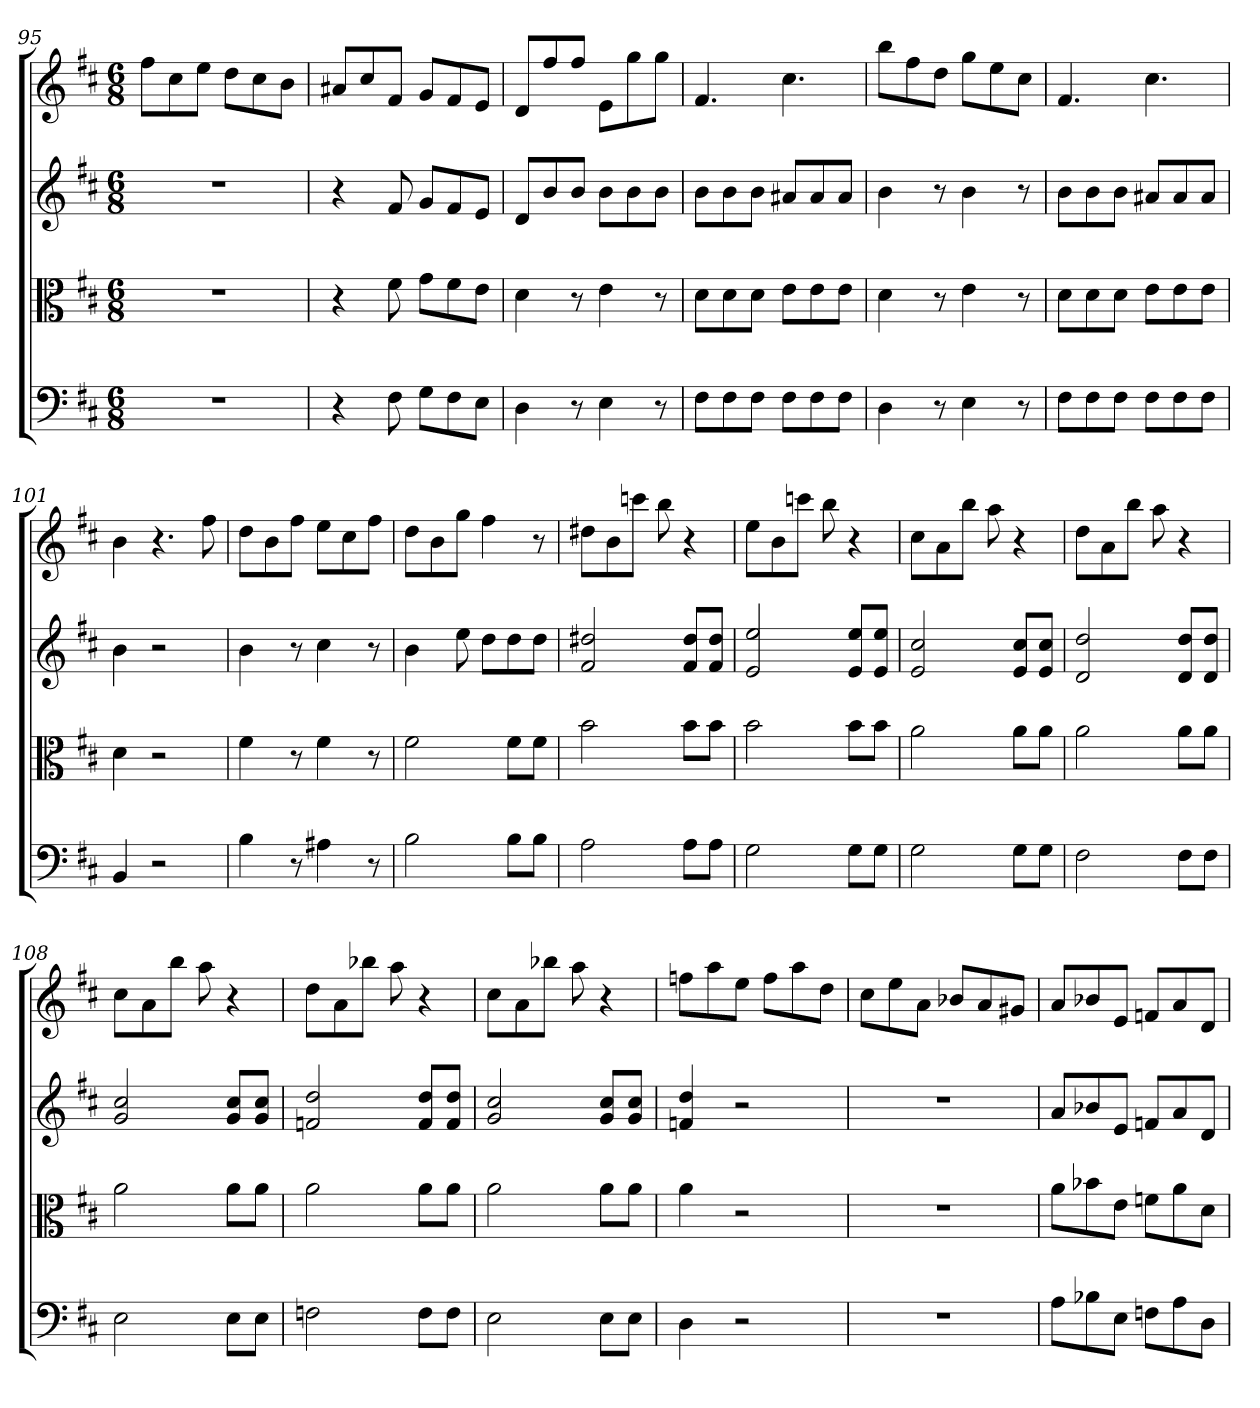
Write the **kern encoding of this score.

**kern	**kern	**kern	**kern
*part4	*part3	*part2	*part1
*staff4	*staff3	*staff2	*staff1
*clefF4	*clefC3	*	*
*k[f#c#]	*k[f#c#]	*k[f#c#]	*k[f#c#]
*D:	*D:	*D:	*D:
*M6/8	*M6/8	*M6/8	*M6/8
=95	=95	=95	=95
2.r	2.r	2.r	8ff#L
.	.	.	8cc#
.	.	.	8eeJ
.	.	.	8ddL
.	.	.	8cc#
.	.	.	8bJ
=96	=96	=96	=96
4r	4r	4r	8a#XL
.	.	.	8cc#
8F#	8f#	8f#	8f#J
8G\L	8g\L	8gL	8gL
8F#\	8f#\	8f#	8f#
8E\J	8e\J	8eJ	8eJ
=97	=97	=97	=97
4D	4d	8dL	8dL
.	.	8b	8ff#
8r	8r	8bJ	8ff#J
4E	4e	8bL	8eL
.	.	8b	8gg
8r	8r	8bJ	8ggJ
=98	=98	=98	=98
8F#\L	8d\L	8bL	4.f#
8F#\	8d\	8b	.
8F#\J	8d\J	8bJ	.
8F#\L	8e\L	8a#XL	4.cc#
8F#\	8e\	8a#	.
8F#\J	8e\J	8a#J	.
=99	=99	=99	=99
4D	4d	4b	8bbL
.	.	.	8ff#
8r	8r	8r	8ddJ
4E	4e	4b	8ggL
.	.	.	8ee
8r	8r	8r	8cc#J
=100	=100	=100	=100
8F#\L	8d\L	8bL	4.f#
8F#\	8d\	8b	.
8F#\J	8d\J	8bJ	.
8F#\L	8e\L	8a#XL	4.cc#
8F#\	8e\	8a#	.
8F#\J	8e\J	8a#J	.
=101	=101	=101	=101
4BB	4d	4b	4b
2r	2r	2r	4.r
.	.	.	8ff#
=102	=102	=102	=102
4B	4f#	4b	8ddL
.	.	.	8b
8r	8r	8r	8ff#J
4A#X	4f#	4cc#	8eeL
.	.	.	8cc#
8r	8r	8r	8ff#J
=103	=103	=103	=103
2B	2f#	4b	8ddL
.	.	.	8b
.	.	8ee	8ggJ
.	.	8ddL	4ff#
8B\L	8f#\L	8dd	.
8B\J	8f#\J	8ddJ	8r
=104	=104	=104	=104
2A	2b	2f# 2dd#X	8dd#XL
.	.	.	8b
.	.	.	8cccnJ
.	.	.	8bb
8A\L	8b\L	8f# 8dd#L	4r
8A\J	8b\J	8f# 8dd#J	.
=105	=105	=105	=105
2G	2b	2e 2ee	8eeL
.	.	.	8b
.	.	.	8cccnJ
.	.	.	8bb
8G\L	8b\L	8e 8eeL	4r
8G\J	8b\J	8e 8eeJ	.
=106	=106	=106	=106
2G	2a	2e 2cc#	8cc#L
.	.	.	8a
.	.	.	8bbJ
.	.	.	8aa
8G\L	8a\L	8e 8cc#L	4r
8G\J	8a\J	8e 8cc#J	.
=107	=107	=107	=107
2F#	2a	2d 2dd	8ddL
.	.	.	8a
.	.	.	8bbJ
.	.	.	8aa
8F#\L	8a\L	8d 8ddL	4r
8F#\J	8a\J	8d 8ddJ	.
=108	=108	=108	=108
2E	2a	2g 2cc#	8cc#L
.	.	.	8a
.	.	.	8bbJ
.	.	.	8aa
8E\L	8a\L	8g 8cc#L	4r
8E\J	8a\J	8g 8cc#J	.
=109	=109	=109	=109
2Fn	2a	2fn 2dd	8ddL
.	.	.	8a
.	.	.	8bb-XJ
.	.	.	8aa
8F\L	8a\L	8f 8ddL	4r
8F\J	8a\J	8f 8ddJ	.
=110	=110	=110	=110
2E	2a	2g 2cc#	8cc#L
.	.	.	8a
.	.	.	8bb-XJ
.	.	.	8aa
8E\L	8a\L	8g 8cc#L	4r
8E\J	8a\J	8g 8cc#J	.
=111	=111	=111	=111
4D	4a	4fn 4dd	8ffnL
.	.	.	8aa
2r	2r	2r	8eeJ
.	.	.	8ffL
.	.	.	8aa
.	.	.	8ddJ
=112	=112	=112	=112
2.r	2.r	2.r	8cc#L
.	.	.	8ee
.	.	.	8aJ
.	.	.	8b-XL
.	.	.	8a
.	.	.	8g#XJ
=113	=113	=113	=113
8A\L	8a\L	8aL	8aL
8B-X\	8b-X\	8b-X	8b-X
8E\J	8e\J	8eJ	8eJ
8Fn\L	8fn\L	8fnL	8fnL
8A\	8a\	8a	8a
8D\J	8d\J	8dJ	8dJ
=	=	=	=
*-	*-	*-	*-
